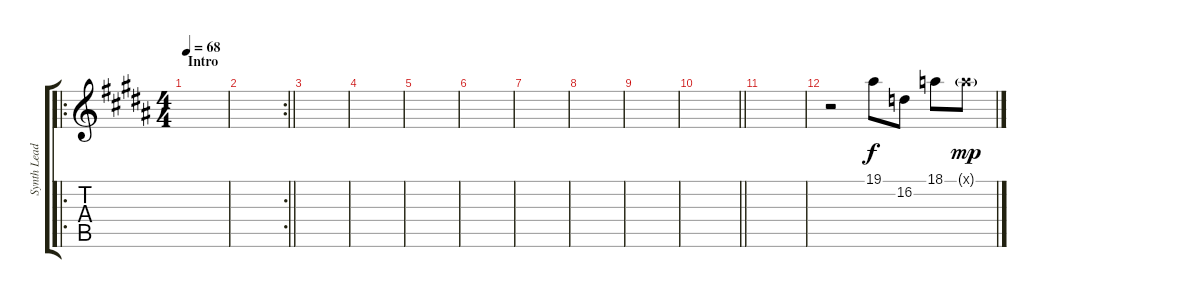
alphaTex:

\track ("Synth Lead" "Synth Lead") {instrument pad7halo}
\staff {score tabs}
\tuning (Eb4 Bb3 Gb3 Db3 Ab2 Eb2) {hide}
\ro
\ts (4 4)
\section ("" "Intro")
\tempo 68
\clef g2
\ks g#minor
|
\rc 2
\barLineRight lightlight
|
\section ("" "")
|
|
|
|
|
|
|
\barLineRight lightlight
|
\section ("" "")
|
r.2 19.1.8 16.2.8 18.1.8 18.1{g x}.8{dy mp}
